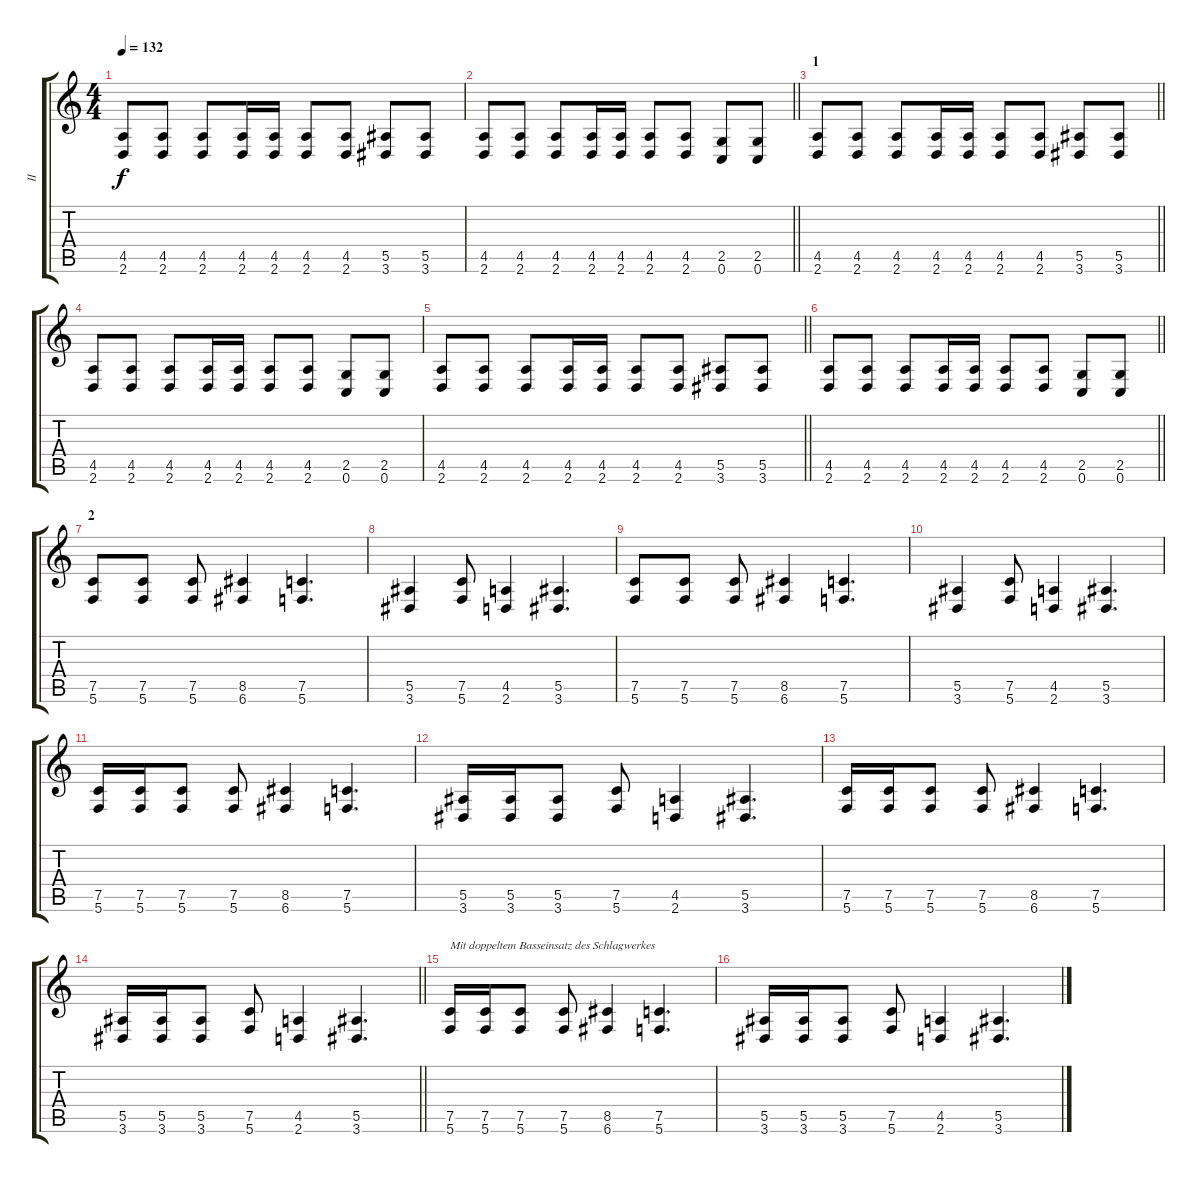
\track ("II" "II") {instrument overdrivenguitar}
\staff {score tabs}
\tuning (C4 G3 Eb3 Bb2 F2 C2) {hide}
\ts (4 4)
\tempo 132
\clef g2
\ks c
(4.5 2.6).8{dy f} (4.5 2.6).8 (4.5 2.6).8 (4.5 2.6).16 (4.5 2.6).16 (4.5 2.6).8 (4.5 2.6).8 (5.5 3.6).8 (5.5 3.6).8 |
\barLineRight lightlight
(4.5 2.6).8 (4.5 2.6).8 (4.5 2.6).8 (4.5 2.6).16 (4.5 2.6).16 (4.5 2.6).8 (4.5 2.6).8 (2.5 0.6).8 (2.5 0.6).8 |
\section ("" "1")
\barLineRight lightlight
(4.5 2.6).8 (4.5 2.6).8 (4.5 2.6).8 (4.5 2.6).16 (4.5 2.6).16 (4.5 2.6).8 (4.5 2.6).8 (5.5 3.6).8 (5.5 3.6).8 |
(4.5 2.6).8 (4.5 2.6).8 (4.5 2.6).8 (4.5 2.6).16 (4.5 2.6).16 (4.5 2.6).8 (4.5 2.6).8 (2.5 0.6).8 (2.5 0.6).8 |
\barLineRight lightlight
(4.5 2.6).8 (4.5 2.6).8 (4.5 2.6).8 (4.5 2.6).16 (4.5 2.6).16 (4.5 2.6).8 (4.5 2.6).8 (5.5 3.6).8 (5.5 3.6).8 |
\barLineRight lightlight
(4.5 2.6).8 (4.5 2.6).8 (4.5 2.6).8 (4.5 2.6).16 (4.5 2.6).16 (4.5 2.6).8 (4.5 2.6).8 (2.5 0.6).8 (2.5 0.6).8 |
\section ("" "2")
(7.5 5.6).8 (7.5 5.6).8 (7.5 5.6).8 (8.5 6.6).4 (7.5 5.6).4{d} |
(5.5 3.6).4 (7.5 5.6).8 (4.5 2.6).4 (5.5 3.6).4{d} |
(7.5 5.6).8 (7.5 5.6).8 (7.5 5.6).8 (8.5 6.6).4 (7.5 5.6).4{d} |
(5.5 3.6).4 (7.5 5.6).8 (4.5 2.6).4 (5.5 3.6).4{d} |
(7.5 5.6).16 (7.5 5.6).16 (7.5 5.6).8 (7.5 5.6).8 (8.5 6.6).4 (7.5 5.6).4{d} |
(5.5 3.6).16 (5.5 3.6).16 (5.5 3.6).8 (7.5 5.6).8 (4.5 2.6).4 (5.5 3.6).4{d} |
(7.5 5.6).16 (7.5 5.6).16 (7.5 5.6).8 (7.5 5.6).8 (8.5 6.6).4 (7.5 5.6).4{d} |
\barLineRight lightlight
(5.5 3.6).16 (5.5 3.6).16 (5.5 3.6).8 (7.5 5.6).8 (4.5 2.6).4 (5.5 3.6).4{d} |
(7.5 5.6).16{txt "Mit doppeltem Basseinsatz des Schlagwerkes"} (7.5 5.6).16 (7.5 5.6).8 (7.5 5.6).8 (8.5 6.6).4 (7.5 5.6).4{d} |
(5.5 3.6).16 (5.5 3.6).16 (5.5 3.6).8 (7.5 5.6).8 (4.5 2.6).4 (5.5 3.6).4{d}
